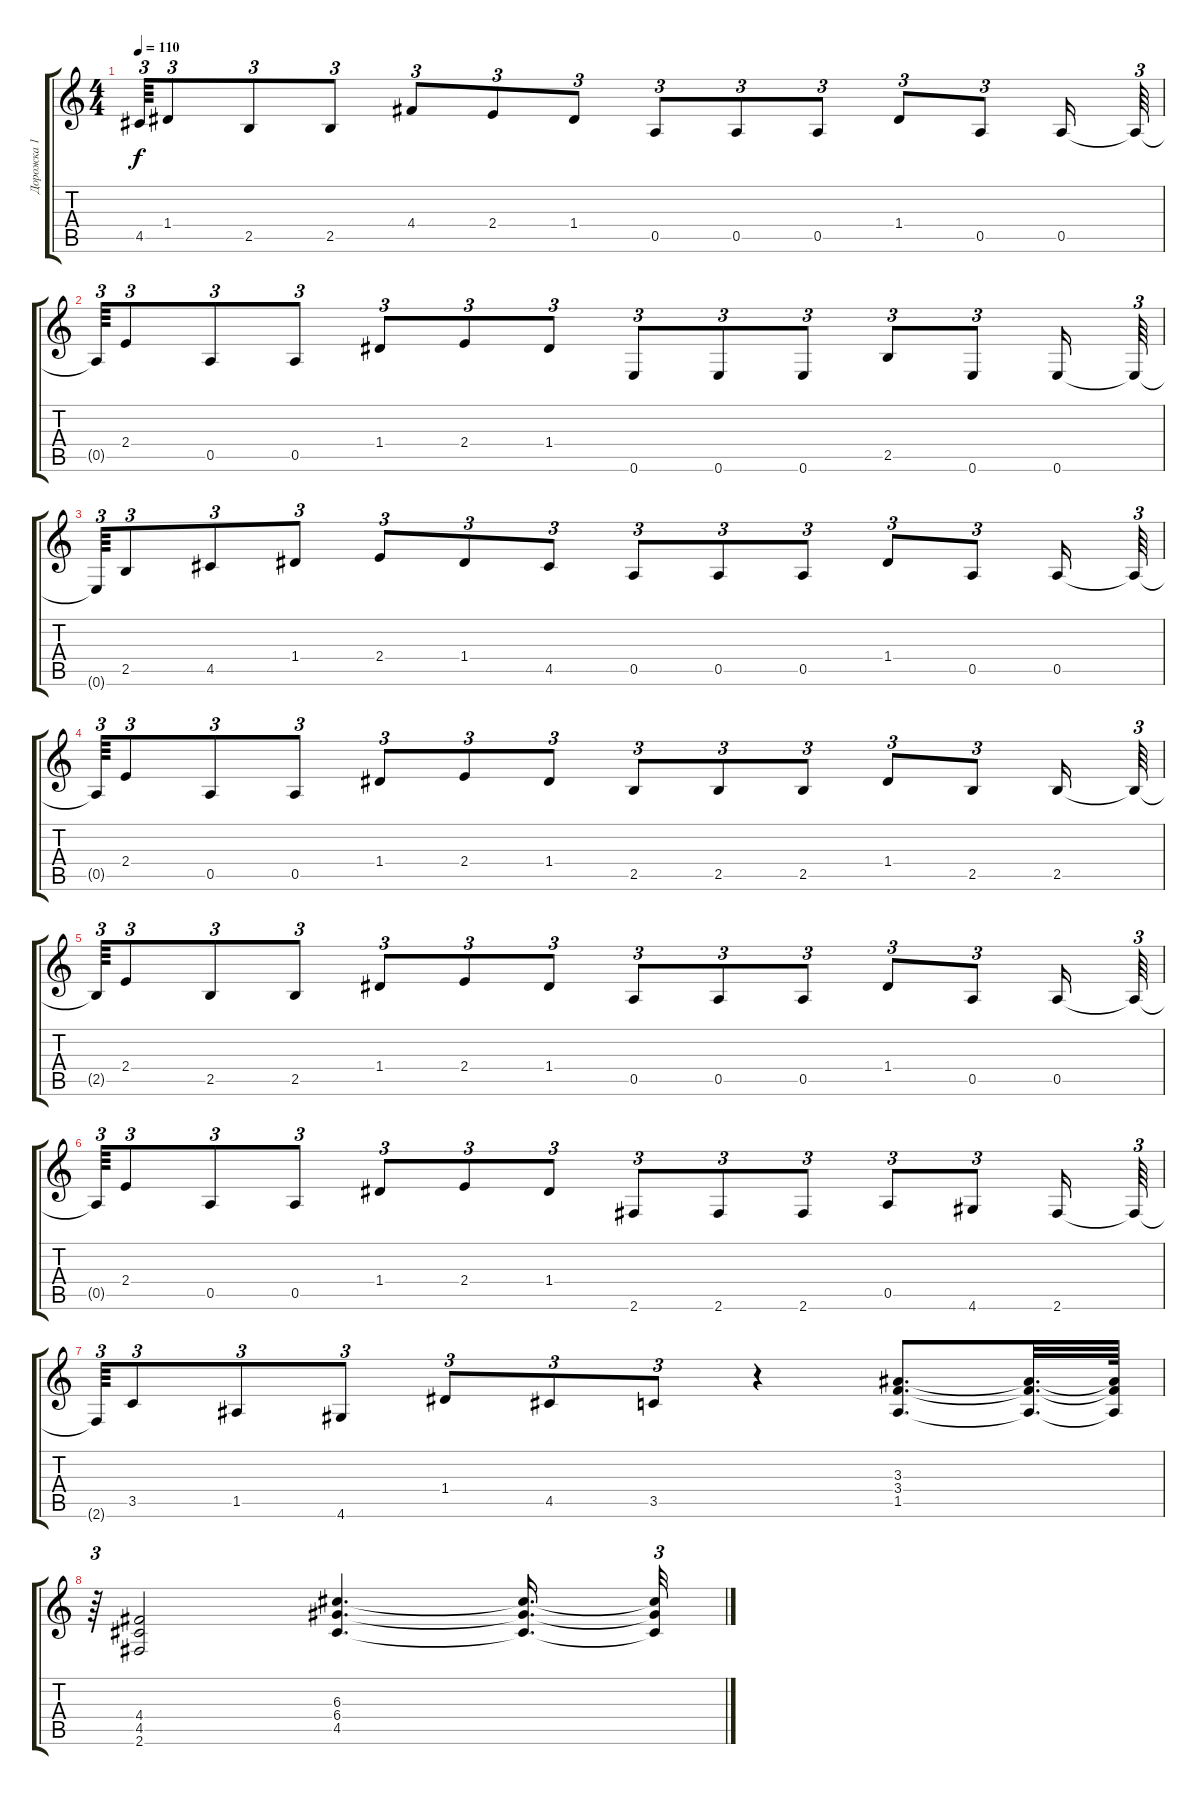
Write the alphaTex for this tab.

\track ("Дорожка 1" "Дорожка 1") {instrument distortionguitar}
\staff {score tabs}
\tuning (E4 B3 G3 D3 A2 E2) {hide}
\ts (4 4)
\tempo 110
\clef g2
\ks c
4.5{t}.64{tu (3 2) dy f} 1.4.8{tu (3 2)} 2.5.8{tu (3 2)} 2.5.8{tu (3 2)} 4.4.8{tu (3 2)} 2.4.8{tu (3 2)} 1.4.8{tu (3 2)} 0.5.8{tu (3 2)} 0.5.8{tu (3 2)} 0.5.8{tu (3 2)} 1.4.8{tu (3 2)} 0.5.8{tu (3 2)} 0.5.16 0.5{t}.64{tu (3 2)} |
0.5{t}.64{tu (3 2)} 2.4.8{tu (3 2)} 0.5.8{tu (3 2)} 0.5.8{tu (3 2)} 1.4.8{tu (3 2)} 2.4.8{tu (3 2)} 1.4.8{tu (3 2)} 0.6.8{tu (3 2)} 0.6.8{tu (3 2)} 0.6.8{tu (3 2)} 2.5.8{tu (3 2)} 0.6.8{tu (3 2)} 0.6.16 0.6{t}.64{tu (3 2)} |
0.6{t}.64{tu (3 2)} 2.5.8{tu (3 2)} 4.5.8{tu (3 2)} 1.4.8{tu (3 2)} 2.4.8{tu (3 2)} 1.4.8{tu (3 2)} 4.5.8{tu (3 2)} 0.5.8{tu (3 2)} 0.5.8{tu (3 2)} 0.5.8{tu (3 2)} 1.4.8{tu (3 2)} 0.5.8{tu (3 2)} 0.5.16 0.5{t}.64{tu (3 2)} |
0.5{t}.64{tu (3 2)} 2.4.8{tu (3 2)} 0.5.8{tu (3 2)} 0.5.8{tu (3 2)} 1.4.8{tu (3 2)} 2.4.8{tu (3 2)} 1.4.8{tu (3 2)} 2.5.8{tu (3 2)} 2.5.8{tu (3 2)} 2.5.8{tu (3 2)} 1.4.8{tu (3 2)} 2.5.8{tu (3 2)} 2.5.16 2.5{t}.64{tu (3 2)} |
2.5{t}.64{tu (3 2)} 2.4.8{tu (3 2)} 2.5.8{tu (3 2)} 2.5.8{tu (3 2)} 1.4.8{tu (3 2)} 2.4.8{tu (3 2)} 1.4.8{tu (3 2)} 0.5.8{tu (3 2)} 0.5.8{tu (3 2)} 0.5.8{tu (3 2)} 1.4.8{tu (3 2)} 0.5.8{tu (3 2)} 0.5.16 0.5{t}.64{tu (3 2)} |
0.5{t}.64{tu (3 2)} 2.4.8{tu (3 2)} 0.5.8{tu (3 2)} 0.5.8{tu (3 2)} 1.4.8{tu (3 2)} 2.4.8{tu (3 2)} 1.4.8{tu (3 2)} 2.6.8{tu (3 2)} 2.6.8{tu (3 2)} 2.6.8{tu (3 2)} 0.5.8{tu (3 2)} 4.6.8{tu (3 2)} 2.6.16 2.6{t}.64{tu (3 2)} |
2.6{t}.64{tu (3 2)} 3.5.8{tu (3 2)} 1.5.8{tu (3 2)} 4.6.8{tu (3 2)} 1.4.8{tu (3 2)} 4.5.8{tu (3 2)} 3.5.8{tu (3 2)} r.4 (3.3 3.4 1.5).8{d} (3.3{t} 3.4{t} 1.5{t}).32{d} (3.3{t} 3.4{t} 1.5{t}).64 |
r.64{tu (3 2)} (4.4 4.5 2.6).2 (6.3 6.4 4.5).4{d} (6.3{t} 6.4{t} 4.5{t}).16{d} (6.3{t} 6.4{t} 4.5{t}).32{tu (3 2)}
